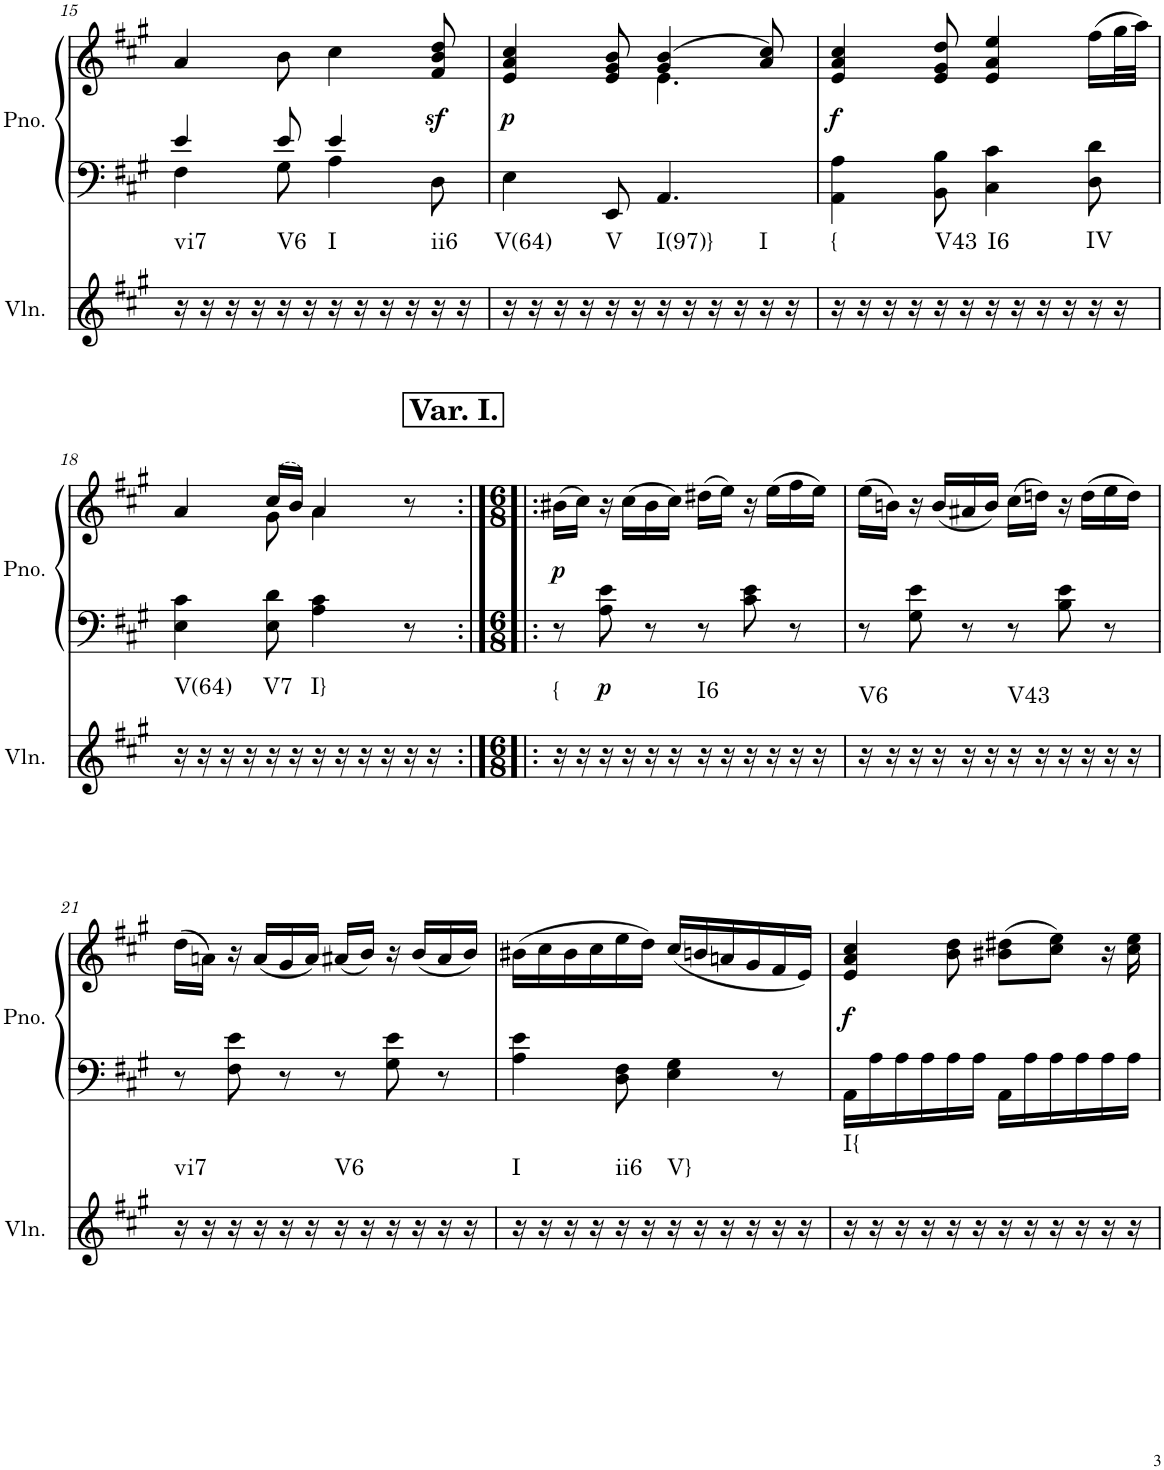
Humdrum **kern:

**kern	**harte	**kern	**kern	**dynam
*part2	*part2	*part1	*part1	*part1
*staff3	*	*staff2	*staff1	*staff1/2
*I"Violin	*	*I"Piano	*	*
*I'Vln.	*	*I'Pno.	*	*
!!LO:PB:g=z
*clefG2	*	*clefF4	*clefG2	*
*k[f#c#g#]	*	*k[f#c#g#]	*k[f#c#g#]	*
*M6/8	*	*M6/8	*M6/8	*
=15	=15	=15	=15	=15
*	*	*^	*	*
!	!LO:H:kt=vi7	!	!	!	!
16r	N	4e/	4F#\	4a/	.
16r	.	.	.	.	.
16r	.	.	.	.	.
16r	.	.	.	.	.
!	!LO:H:kt=V6	!	!	!	!
16r	N	8e/	8G#\	8b\	.
16r	.	.	.	.	.
!	!LO:H:kt=I	!	!	!	!
16r	N	4e/	4A\	4cc#\	.
16r	.	.	.	.	.
16r	.	.	.	.	.
16r	.	.	.	.	.
!	!LO:H:kt=ii6	!	!	!	!
16r	N	8D\	8ryy	8f#/z< 8b/z< 8dd/z<	.
16r	.	.	.	.	.
*	*	*v	*v	*	*
=16	=16	=16	=16	=16
*	*	*	*^	*
!	!LO:H:kt=V(64)	!	!	!	!LO:DY:b
16r	N	4E\	4e/ 4a/ 4cc#/	4.ryy	p
16r	.	.	.	.	.
16r	.	.	.	.	.
16r	.	.	.	.	.
!	!LO:H:kt=V	!	!	!	!
16r	N	8EE/	8e/ 8g#/ 8b/	.	.
16r	.	.	.	.	.
!	!LO:H:kt=I(97)}	!	!	!	!
16r	N	4.AA/	(4g#/ 4b/	4.e\	.
16r	.	.	.	.	.
16r	.	.	.	.	.
16r	.	.	.	.	.
!	!LO:H:kt=I	!	!	!	!
16r	N	.	8a/ 8cc#/)	.	.
16r	.	.	.	.	.
*	*	*	*v	*v	*
=17	=17	=17	=17	=17
!	!LO:H:kt={	!	!	!LO:DY:b
16r	N	4AA\ 4A\	4e/ 4a/ 4cc#/	f
16r	.	.	.	.
16r	.	.	.	.
16r	.	.	.	.
!	!LO:H:kt=V43	!	!	!
16r	N	8BB\ 8B\	8e/ 8g#/ 8dd/	.
16r	.	.	.	.
!	!LO:H:kt=I6	!	!	!
16r	N	4C#\ 4c#\	4e/ 4a/ 4ee/	.
16r	.	.	.	.
16r	.	.	.	.
16r	.	.	.	.
!	!LO:H:kt=IV	!	!	!
16r	N	8D\ 8d\	(16ff#\LL	.
16r	.	.	32gg#\L	.
.	.	.	32aa\JJJ)	.
!!LO:LB:g=z
=18	=18	=18	=18	=18
*	*	*	*^	*
!	!LO:H:kt=V(64)	!	!	!	!
16r	N	4E\ 4c#\	4a/	4ryy	.
16r	.	.	.	.	.
16r	.	.	.	.	.
16r	.	.	.	.	.
!	!LO:H:kt=V7	!	!	!	!
16r	N	8E\ 8d\	(16cc#/LL	8g#\	.
16r	.	.	16b/JJ)	.	.
!	!LO:H:kt=I}	!	!	!	!
16r	N	4A\ 4c#\	4a/	4a\	.
16r	.	.	.	.	.
16r	.	.	.	.	.
16r	.	.	.	.	.
16r	.	8r	8r	8ryy	.
16r	.	.	.	.	.
*	*	*	*v	*v	*
!!LO:REH:place=s1:a:B:cj:fs=14:t=Var. I.
=19:|!|:	=19:|!|:	=19:|!|:	=19:|!|:	=19:|!|:
*M6/8	*	*M6/8	*M6/8	*
!	!LO:H:kt={	!	!	!LO:DY:b
16r	N	8r	(16b#X\LL	p
16r	.	.	16cc#\JJ)	.
!	!	!	!	!LO:DY:b=2
16r	.	8A\ 8e\	16r	p
16r	.	.	(16cc#\LL	.
16r	.	8r	16b#\	.
16r	.	.	16cc#\JJ)	.
!	!LO:H:kt=I6	!	!	!
16r	N	8r	(16dd#X\LL	.
16r	.	.	16ee\JJ)	.
16r	.	8c#\ 8e\	16r	.
16r	.	.	(16ee\LL	.
16r	.	8r	16ff#\	.
16r	.	.	16ee\JJ)	.
=20	=20	=20	=20	=20
!	!LO:H:kt=V6	!	!	!
16r	N	8r	(16ee\LL	.
16r	.	.	16bn\JJ)	.
16r	.	8G#\ 8e\	16r	.
16r	.	.	(16b/LL	.
16r	.	8r	16a#X/	.
16r	.	.	16b/JJ)	.
!	!LO:H:kt=V43	!	!	!
16r	N	8r	(16cc#\LL	.
16r	.	.	16ddn\JJ)	.
16r	.	8B\ 8e\	16r	.
16r	.	.	(16dd\LL	.
16r	.	8r	16ee\	.
16r	.	.	16dd\JJ)	.
!!LO:LB:g=z
=21	=21	=21	=21	=21
!	!LO:H:kt=vi7	!	!	!
16r	N	8r	(16dd\LL	.
16r	.	.	16an\JJ)	.
16r	.	8F#\ 8e\	16r	.
16r	.	.	(16a/LL	.
16r	.	8r	16g#/	.
16r	.	.	16a/JJ)	.
!	!LO:H:kt=V6	!	!	!
16r	N	8r	(16a#X/LL	.
16r	.	.	16b/JJ)	.
16r	.	8G#\ 8e\	16r	.
16r	.	.	(16b/LL	.
16r	.	8r	16a#/	.
16r	.	.	16b/JJ)	.
=22	=22	=22	=22	=22
!	!LO:H:kt=I	!	!	!
16r	N	4A\ 4e\	(16b#X\LL	.
16r	.	.	16cc#\	.
16r	.	.	16b#\	.
16r	.	.	16cc#\	.
!	!LO:H:kt=ii6	!	!	!
16r	N	8D\ 8F#\	16ee\	.
16r	.	.	16dd\JJ)	.
!	!LO:H:kt=V}	!	!	!
16r	N	4E\ 4G#\	(16cc#/LL	.
16r	.	.	16bn/	.
16r	.	.	16an/	.
16r	.	.	16g#/	.
16r	.	8r	16f#/	.
16r	.	.	16e/JJ)	.
=23	=23	=23	=23	=23
!	!LO:H:kt=I{	!	!	!LO:DY:b
16r	N	16AA\LL	4e/ 4a/ 4cc#/	f
16r	.	16A\	.	.
16r	.	16A\	.	.
16r	.	16A\	.	.
16r	.	16A\	8b\ 8dd\	.
16r	.	16A\JJ	.	.
16r	.	16AA\LL	(8b#X\ 8dd#X\L	.
16r	.	16A\	.	.
16r	.	16A\	8cc#\ 8ee\J)	.
16r	.	16A\	.	.
16r	.	16A\	16r	.
16r	.	16A\JJ	16cc#\ 16ee\	.
=	=	=	=	=
*-	*-	*-	*-	*-
